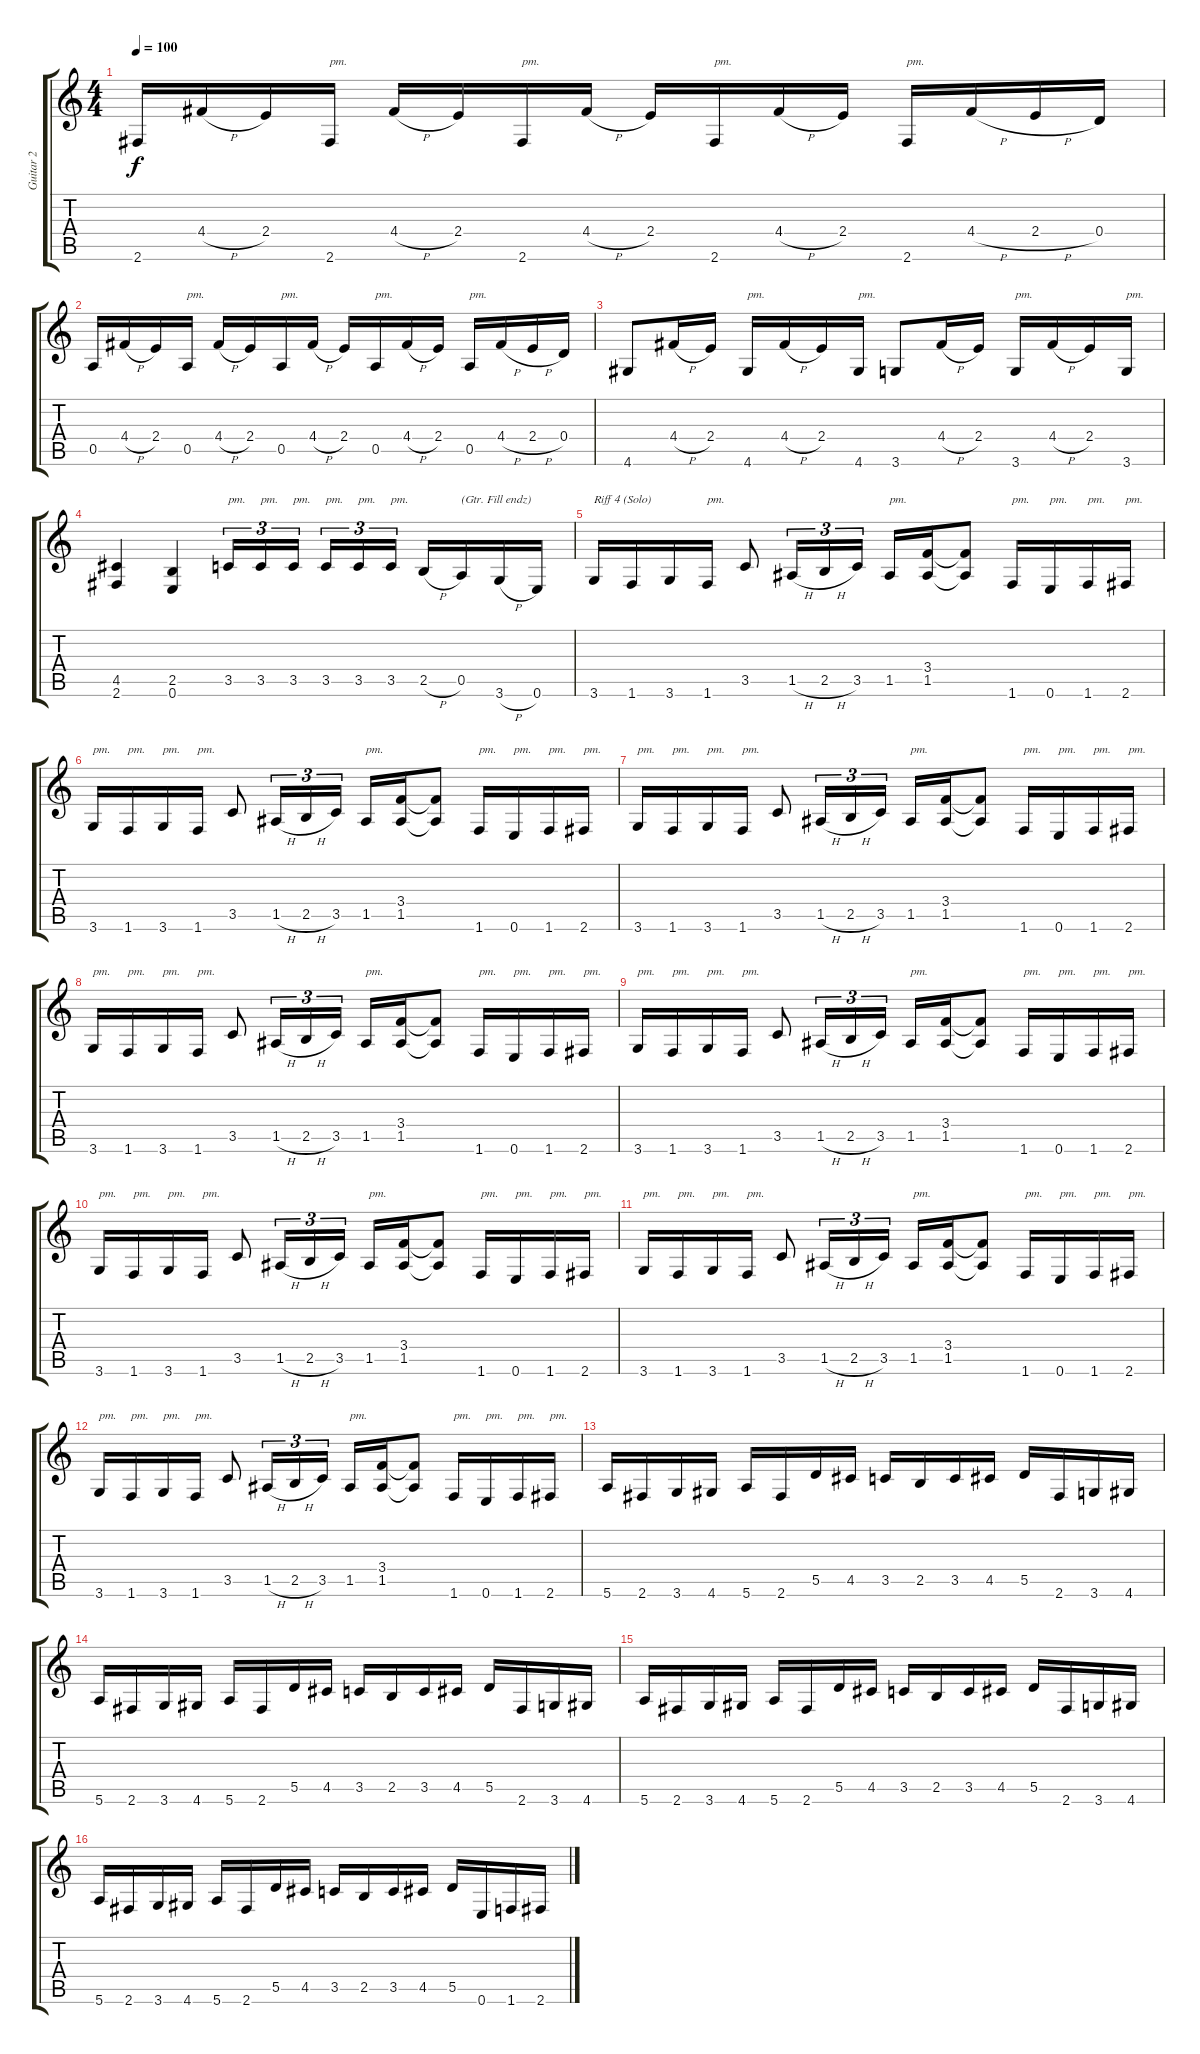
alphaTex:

\track ("Guitar 2" "Guitar 2") {instrument distortionguitar}
\staff {score tabs}
\tuning (E4 B3 G3 D3 A2 E2) {hide}
\ts (4 4)
\tempo 100
\clef g2
\ks c
2.6.16{dy f} 4.4{h}.16 2.4.16 2.6.16{txt "pm."} 4.4{h}.16 2.4.16 2.6.16{txt "pm."} 4.4{h}.16 2.4.16 2.6.16{txt "pm."} 4.4{h}.16 2.4.16 2.6.16{txt "pm."} 4.4{h}.16 2.4{h}.16 0.4.16 |
0.5.16 4.4{h}.16 2.4.16 0.5.16{txt "pm."} 4.4{h}.16 2.4.16 0.5.16{txt "pm."} 4.4{h}.16 2.4.16 0.5.16{txt "pm."} 4.4{h}.16 2.4.16 0.5.16{txt "pm."} 4.4{h}.16 2.4{h}.16 0.4.16 |
4.6.8 4.4{h}.16 2.4.16 4.6.16{txt "pm."} 4.4{h}.16 2.4.16 4.6.16{txt "pm."} 3.6.8 4.4{h}.16 2.4.16 3.6.16{txt "pm."} 4.4{h}.16 2.4.16 3.6.16{txt "pm."} |
(4.5 2.6).4 (2.5 0.6).4 3.5.16{tu (3 2) txt "pm."} 3.5.16{tu (3 2) txt "pm."} 3.5.16{tu (3 2) txt "pm."} 3.5.16{tu (3 2) txt "pm."} 3.5.16{tu (3 2) txt "pm."} 3.5.16{tu (3 2) txt "pm."} 2.5{h}.16 0.5.16{txt "(Gtr. Fill endz)"} 3.6{h}.16 0.6.16 |
3.6.16{txt "Riff 4 (Solo)"} 1.6.16 3.6.16 1.6.16{txt "pm."} 3.5.8 1.5{h}.16{tu (3 2)} 2.5{h}.16{tu (3 2)} 3.5.16{tu (3 2)} 1.5.16{txt "pm."} (3.4 1.5).16 (3.4{t} 1.5{t}).8 1.6.16{txt "pm."} 0.6.16{txt "pm."} 1.6.16{txt "pm."} 2.6.16{txt "pm."} |
3.6.16{txt "pm."} 1.6.16{txt "pm."} 3.6.16{txt "pm."} 1.6.16{txt "pm."} 3.5.8 1.5{h}.16{tu (3 2)} 2.5{h}.16{tu (3 2)} 3.5.16{tu (3 2)} 1.5.16{txt "pm."} (3.4 1.5).16 (3.4{t} 1.5{t}).8 1.6.16{txt "pm."} 0.6.16{txt "pm."} 1.6.16{txt "pm."} 2.6.16{txt "pm."} |
3.6.16{txt "pm."} 1.6.16{txt "pm."} 3.6.16{txt "pm."} 1.6.16{txt "pm."} 3.5.8 1.5{h}.16{tu (3 2)} 2.5{h}.16{tu (3 2)} 3.5.16{tu (3 2)} 1.5.16{txt "pm."} (3.4 1.5).16 (3.4{t} 1.5{t}).8 1.6.16{txt "pm."} 0.6.16{txt "pm."} 1.6.16{txt "pm."} 2.6.16{txt "pm."} |
3.6.16{txt "pm."} 1.6.16{txt "pm."} 3.6.16{txt "pm."} 1.6.16{txt "pm."} 3.5.8 1.5{h}.16{tu (3 2)} 2.5{h}.16{tu (3 2)} 3.5.16{tu (3 2)} 1.5.16{txt "pm."} (3.4 1.5).16 (3.4{t} 1.5{t}).8 1.6.16{txt "pm."} 0.6.16{txt "pm."} 1.6.16{txt "pm."} 2.6.16{txt "pm."} |
3.6.16{txt "pm."} 1.6.16{txt "pm."} 3.6.16{txt "pm."} 1.6.16{txt "pm."} 3.5.8 1.5{h}.16{tu (3 2)} 2.5{h}.16{tu (3 2)} 3.5.16{tu (3 2)} 1.5.16{txt "pm."} (3.4 1.5).16 (3.4{t} 1.5{t}).8 1.6.16{txt "pm."} 0.6.16{txt "pm."} 1.6.16{txt "pm."} 2.6.16{txt "pm."} |
3.6.16{txt "pm."} 1.6.16{txt "pm."} 3.6.16{txt "pm."} 1.6.16{txt "pm."} 3.5.8 1.5{h}.16{tu (3 2)} 2.5{h}.16{tu (3 2)} 3.5.16{tu (3 2)} 1.5.16{txt "pm."} (3.4 1.5).16 (3.4{t} 1.5{t}).8 1.6.16{txt "pm."} 0.6.16{txt "pm."} 1.6.16{txt "pm."} 2.6.16{txt "pm."} |
3.6.16{txt "pm."} 1.6.16{txt "pm."} 3.6.16{txt "pm."} 1.6.16{txt "pm."} 3.5.8 1.5{h}.16{tu (3 2)} 2.5{h}.16{tu (3 2)} 3.5.16{tu (3 2)} 1.5.16{txt "pm."} (3.4 1.5).16 (3.4{t} 1.5{t}).8 1.6.16{txt "pm."} 0.6.16{txt "pm."} 1.6.16{txt "pm."} 2.6.16{txt "pm."} |
3.6.16{txt "pm."} 1.6.16{txt "pm."} 3.6.16{txt "pm."} 1.6.16{txt "pm."} 3.5.8 1.5{h}.16{tu (3 2)} 2.5{h}.16{tu (3 2)} 3.5.16{tu (3 2)} 1.5.16{txt "pm."} (3.4 1.5).16 (3.4{t} 1.5{t}).8 1.6.16{txt "pm."} 0.6.16{txt "pm."} 1.6.16{txt "pm."} 2.6.16{txt "pm."} |
5.6.16 2.6.16 3.6.16 4.6.16 5.6.16 2.6.16 5.5.16 4.5.16 3.5.16 2.5.16 3.5.16 4.5.16 5.5.16 2.6.16 3.6.16 4.6.16 |
5.6.16 2.6.16 3.6.16 4.6.16 5.6.16 2.6.16 5.5.16 4.5.16 3.5.16 2.5.16 3.5.16 4.5.16 5.5.16 2.6.16 3.6.16 4.6.16 |
5.6.16 2.6.16 3.6.16 4.6.16 5.6.16 2.6.16 5.5.16 4.5.16 3.5.16 2.5.16 3.5.16 4.5.16 5.5.16 2.6.16 3.6.16 4.6.16 |
5.6.16 2.6.16 3.6.16 4.6.16 5.6.16 2.6.16 5.5.16 4.5.16 3.5.16 2.5.16 3.5.16 4.5.16 5.5.16 0.6.16 1.6.16 2.6.16
